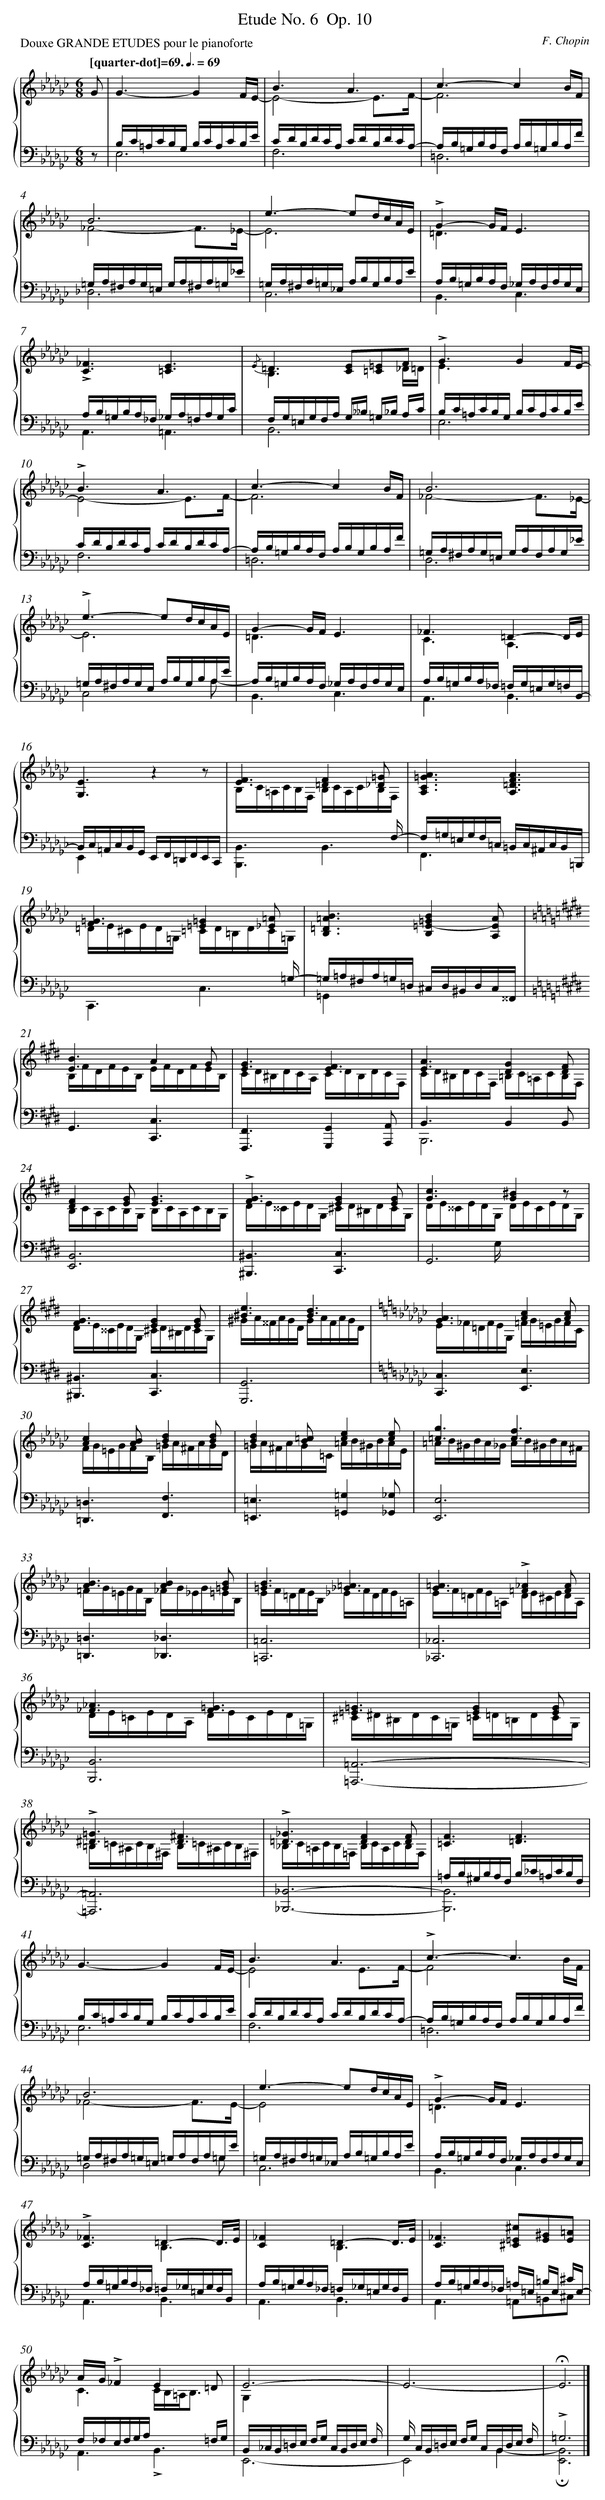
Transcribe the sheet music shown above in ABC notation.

X:1
T: Etude No. 6	 Op. 10
C: F. Chopin
L: 1/16
M: 6/8
P: Douxe GRANDE ETUDES pour le pianoforte
Q: "[quarter-dot]=69." 3/8=69
%%staves {1 2}
V: 1 clef=treble
V: 2 clef=bass
K: Gb
[V:1] G2 [I:setbarnb 1]|
[V:2] z2 |
[V:1] G6-G4FE- |
[V:2] B,C=A,CB,G, B,CA,CB,E & E,12 |
[V:1] B6A6 & E8-E3F- |
[V:2] CDB,DCA, CDB,DCA,- & F,12 |
[V:1] c6-c4BF & F12 |
[V:2] A,B,=G,B,A,F, A,B,=G,B,A,F & =D,12 |
[V:1] B12 & _F8-F3_E- |
[V:2] =G,A,^F,A,G,=E, G,A,^F,A,=G,_E & _D,12 |
[V:1] e4>-e4dcAE & E12 |
[V:2] =G,A,^F,A,=G,_E, A,B,G,B,A,E & C,12 |
[V:1] !accent!G4-GFE6 & =D6x6 |
[V:2] A,B,=G,B,A,F, _G,A,F,A,G,E, & B,,6C,6 |
[V:1] !accent![_F6C6][E6=C6] |
[V:2] A,B,=G,B,A,_F, _G,A,=F,A,G,C & A,,6=A,,6 |
[V:1] {/E}=D4>[E4C4][=E2=C2]F2 & B,6x4_D=D |
[V:2] F,G,=E,G,F,A, G,__B, =G,_B, A,C & B,,12 |
[V:1] !accent!G6G4FE- & E6x6 |
[V:2] B,C=A,CB,G, B,CA,CB,E & E,12 |
[V:1] !accent!B6A6 & E8-E3F- |
[V:2] CDB,DCA, CDB,DCA,- & F,12 |
[V:1] c6-c4BF & F12 |
[V:2] A,B,=G,B,A,F, A,B,G,B,A,F & =D,12 |
[V:1] B12 & _F8-F3_E- |
[V:2] =G,A,^F,A,G,=E, G,A,F,A,G,_E & D,12 |
[V:1] !accent!e4>-e4dcAE & E12 |
[V:2] =G,A,^F,A,G,E, A,B,G,B,A,E & C,8x2 A,2- |
[V:1] G4-GFE6 & =D6x6 |
[V:2] A,B,=G,B,A,F, _G,A,F,A,G,E, & B,,6C,6 |
[V:1] _F6=D4-DE & C6A,6 |
[V:2] A,B,=G,B,A,_F, =F,G,=E,G,=F,B,,- & A,,6B,,6 |
[V:1] [E6G,6]z4z2 |
[V:2] B,,C,=A,,C,B,,G,, E,,F,,=D,,F,,E,,C,, & E,,4x2x6 |
[V:1] [F6E6][F4=D4][=G2_D2] & B,C=A,CB,F, B,CA,CB,F, |
[V:2] x6x4x F,- & [B,,6B,,,6]B,,6 |
[V:1] [A6=G6C6A,6][A6F6=D6A,6] |
[V:2] F,=G,=E,G,F,=C, =B,,C,^A,,C,B,,=B,,, & F,,6x6 |
[V:1] [=G6F6][=G4=E4][=A2_E2] & =DE^CED=G, =CD=B,DC=G, |
[V:2] x6x4x =G,- & C,,6C,6 |
[V:1] [B6=A6=D6B,6][B4-=G4=E4-B,4-][A2E2A,2] |
[V:2] =G,=A,^F,A,=G,=D, ^C,D,^B,,D,C,^^F,, & =G,,4x2x6 |
[V:1]  [K:E] [B6E6]A4G2 & B,FDFEB, EFDFEB, |
[V:2]  [K:E] G,,6[C,6C,,6] |
[V:1] [G6E6][F6E6] & CD^B,DCA, CDB,DCF, |
[V:2] [F,,6F,,,6][G,,4G,,,4][A,,2A,,,2] |
[V:1] [A6E6][G4D4][F2D2] & CD^B,DCF, =B,C=A,CB,F, |
[V:2] B,,6B,,4B,,2 & B,,,12 |
[V:1] [F4D4][G2E2][G6E6] & B,CA,CB,G, B,CA,CB,G, |
[V:2] [B,,12E,,12] |
[V:1] !accent![G6F6][G4E4][G2E2] & DE^^CEDG, ^CD^B,DCG, |
[V:2] [^B,,6^B,,,6][C,6C,,6] |
[V:1] [c6G6][^B4G4]z2 & DE^^CEDG, DECEDG, |
[V:2] G,,12 & x4x G,x6 |
[V:1] [G6F6][G4E4][G2E2] & DE^^CEDG, ^CD^B,DCG, |
[V:2] [^B,,6^B,,,6][C,6C,,6] |
[V:1] [e6^B6][d6B6] & ^GA^^FAGD GAFAGD |
[V:2] [G,,12G,,,12] |
[V:1]  [K:Gb] [A6G6][c4A4][c2A2] & E_F=DFEG, =FG=EGFC |
[V:2]  [K:Gb] [C,6C,,6][E,6E,,6] |
[V:1] [c4A4][B2A2][d4B4][d2B2] & FG=EGFB, =GA^FAGD |
[V:2] [=D,6=D,,6][F,6F,,6] |
[V:1] [d4B4][=c2B2][e4c4][e2c2] & =GA^FAG=C =AB^GBAE |
[V:2] [=E,6=E,,6][=G,4=G,,4][_G,2_G,,2] |
[V:1] [g6=c6][f6c6] & =AB^GBA_G AB^GBA^F |
[V:2] [E,12E,,12] |
[V:1] [B6A6][B4A4][B2=G2] & =FG=EGFB, _FG_EG=EB, |
[V:2] [=D,6=D,,6][_D,6_D,,6] |
[V:1] [B6=G6][=A6_G6] & EF=DFEB, _EFDFE=A, |
[V:2] [=C,12=C,,12] |
[V:1] [=A6G6]!accent![_A4=F4][A2F2] & EF=DFE=A, DE^CEDA, |
[V:2] [_C,12_C,,12] |
[V:1] [_A6_F6][=G6F6] & DE=CEDA, DECED=G, |
[V:2] [B,,12B,,,12] |
[V:1] [=G6=E6][G4E4][G2E2] & ^C^D^B,DC=G, =C=D=B,DCG, |
[V:2] [=A,,12=A,,,12]- |
[V:1] !accent![=G6^D6][^F6D6] & =B,=C^A,CB,^F, B,=C^A,CB,^F, |
[V:2] [=A,,12=A,,,12] |
[V:1] !accent![_G6=D6][F4D4][F2D2] & _B,C=A,CB,=F, B,CA,CB,F, |
[V:2] [_B,,12_B,,,12]- |
[V:1] [F6=C6][F6=D6] |
[V:2] =A,B,^G,B,A,F, B,_C=A,CB,F, & [B,,12B,,,12] |
[V:1] G6-G4FE- |
[V:2] B,C=A,CB,G, B,CA,CB,E & E,12 |
[V:1] B6A6 & E8E3F- |
[V:2] CDB,DCA, CDB,DCA,- & F,12 |
[V:1] !accent!c6-c6 & F8x2 BF |
[V:2] A,B,=G,B,A,F, A,B,G,B,A,F & =D,12 |
[V:1] B12 & _F8-F3E- |
[V:2] =G,A,^F,A,=G,=E, =G,A,F,A,=G,E & D,8x2 =G,2 |
[V:1] e4>-e4dcAE & E8x4 |
[V:2] =G,A,^F,A,=G,_E, A,B,=G,B,A,E & C,12 |
[V:1] !accent!G4-GFE6 & =D6x6 |
[V:2] A,B,=G,B,A,F, _G,A,F,A,G,E, & B,,6C,6 |
[V:1] !accent![_F6C6]=D4-D3/E/ & x6B,6 |
[V:2] A,B,=G,B,A,_F, =F,_G,=E,G,F,B,, & A,,6B,,6 |
[V:1] [_F4C4]x2=D4-D3/E/ & x6B,6 |
[V:2] A,B,=G,B,A,_F, =F,_G,=E,G,F,B,, & A,,6B,,6 |
[V:1] [_F4C4]>[^c4=E4^C4][^G2E2][=A2E2] |
[V:2] A,B,=G,B,A,_F, =A,=E, =B,E, ^CE,- & A,,4>=A,,4=B,,2^C,2 |
[V:1] AG!accent!_F4E4=D2 & C6CB,=A,B,3 |
[V:2] F,_F,E,F,G,A,x4=F,G,- & A,,6!accent!B,,6 |
[V:1] E12- & G,4x8 |
[V:2] B,,_C,B,,=D,E, F,G, C,B,,D,E, F, & E,,12- |
[V:1] E12- |
[V:2] G, C,B,,=D,E, F,G, C,B,,D,E, F, & E,,8-B,,4- |
[V:1] !fermata!E12 |]
[V:2] !accent!=G,12 & !fermata![B,,12E,,12] |]
